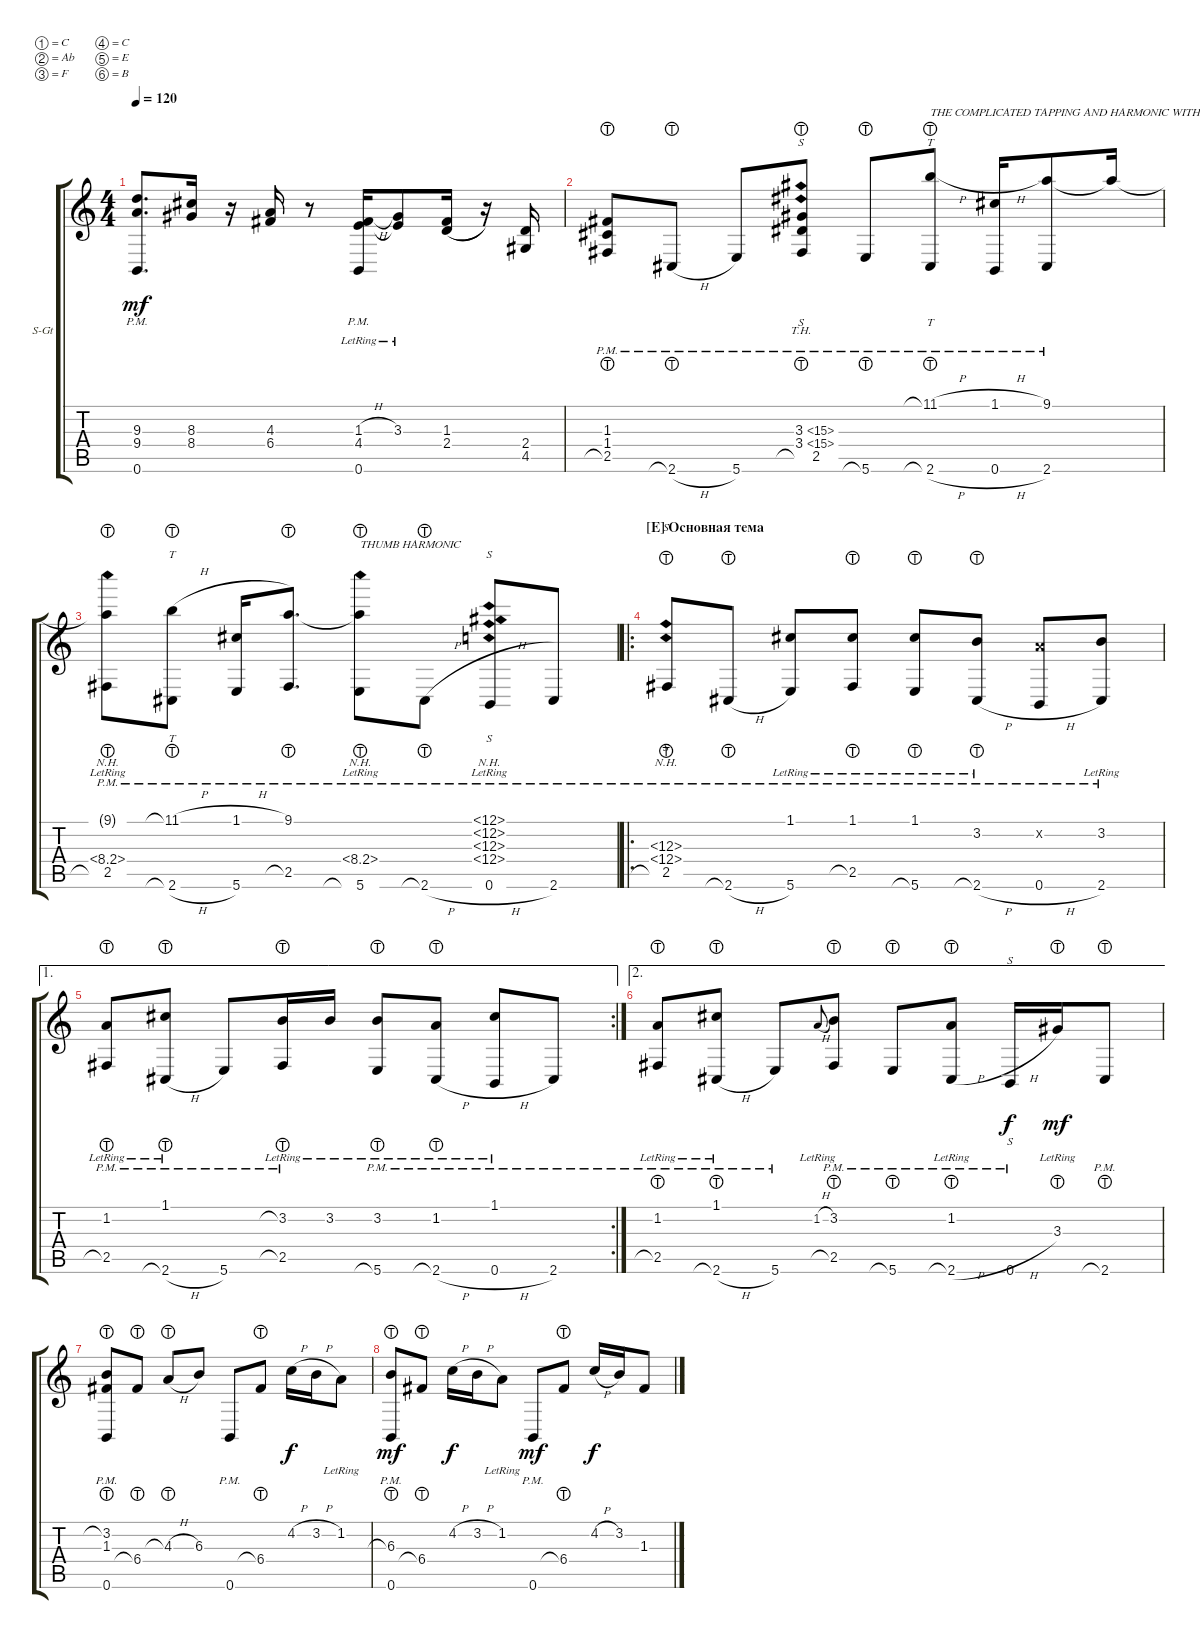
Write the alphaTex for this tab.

\defaultSystemsLayout 4
\bracketExtendMode groupsimilarinstruments
\firstSystemTrackNameOrientation horizontal
\otherSystemsTrackNameOrientation horizontal
\track ("Steel Guitar" "S-Gt") {instrument acousticguitarsteel}
\staff {score tabs}
\tuning (C4 Ab3 F3 C3 E2 B1)
\ts (4 4)
\tempo 120
\clef g2
\ks c
(0.6{pm} 9.3 9.4).8{d dy mf} (8.4 8.3).16 r.16 (4.3 6.4).16 r.8 (4.4{lr} 1.3{h} 0.6{pm}).16 (3.3 4.4{lr t}).8 (2.4 1.3).16{legatoorigin} r.16 (4.5 2.4).16 |
(2.5{lht pm} 1.3 1.4).8 2.6{h lht pm}.8 5.6{pm}.8 (2.5{lht pm} 3.3{th 12} 3.4{th 12}).8{s} 5.6{lht pm}.8 (2.6{h lht pm} 11.1{h lht}).8{tt txt "THE COMPLICATED TAPPING AND HARMONIC WITH THE THUMB HERE (WATCH THE VIDEO)"} (0.6{h pm} 1.1{h}).16 (2.6{pm} 9.1).8 9.1{t}.16 |
(2.5{lht pm} 8.4{nh lr} 9.1{t}).8 (2.6{h lht pm} 11.1{h lht}).8{tt} (5.6{pm} 1.1{h}).16 (2.5{lht pm} 9.1).8{d} (5.6{lht pm} 8.4{nh lr} 9.1{t}).8{txt "THUMB HARMONIC"} 2.6{h lht pm}.8 (0.6{h pm} 13.1{nh lr} 13.2{nh lr} 13.3{nh lr} 13.4{nh lr}).8{s} 2.6{pm}.8 |
\ro
\section ("E" "Основная тема")
(2.5{lht pm} 13.3{nh} 13.4{nh}).8{s} 2.6{h lht pm}.8 (5.6{pm} 1.1{lr}).8 (2.5{lht pm} 1.1{lr}).8 (5.6{lht pm} 1.1{lr}).8 (2.6{h lht pm} 3.2{lr}).8 (0.6{h pm} 1.2{x}).8 (2.6{pm} 3.2{lr}).8 |
\ae 1
\rc 2
(2.5{lht pm} 1.2{lr}).8 (2.6{h lht pm} 1.1{lr}).8 5.6{pm}.8 (2.5{lht pm} 3.2{lht lr}).16 3.2{lr}.16 (5.6{lht pm} 3.2{lr}).8 (2.6{h lht pm} 1.2{lr}).8 (0.6{h pm} 1.1{lr}).8 2.6{pm}.8 |
\ae 2
(2.5{lht pm} 1.2{lr}).8 (2.6{h lht pm} 1.1{lr}).8 5.6{pm}.8 1.2{h lr}.8{gr onbeat} (2.5{lht pm} 3.2{lr}).8 5.6{lht pm}.8 (2.6{h lht pm} 1.2{lr}).8 0.6{h pm}.16{s dy f} 3.3{lht lr}.16{dy mf} 2.6{lht pm}.8 |
(0.6{pm} 3.2{lht} 1.3).8 6.4{lht}.8 4.3{h lht}.8 6.3.8 0.6{pm}.8 6.4{lht}.8 4.2{h}.16{dy f} 3.2{h}.16 1.2{lr}.8 |
(0.6{pm} 6.3{lht}).8{dy mf} 6.4{lht}.8 4.2{h}.16{dy f} 3.2{h}.16 1.2{lr}.8 0.6{pm}.8{dy mf} 6.4{lht}.8 4.2{h}.16{dy f} 3.2.16 1.3.8
